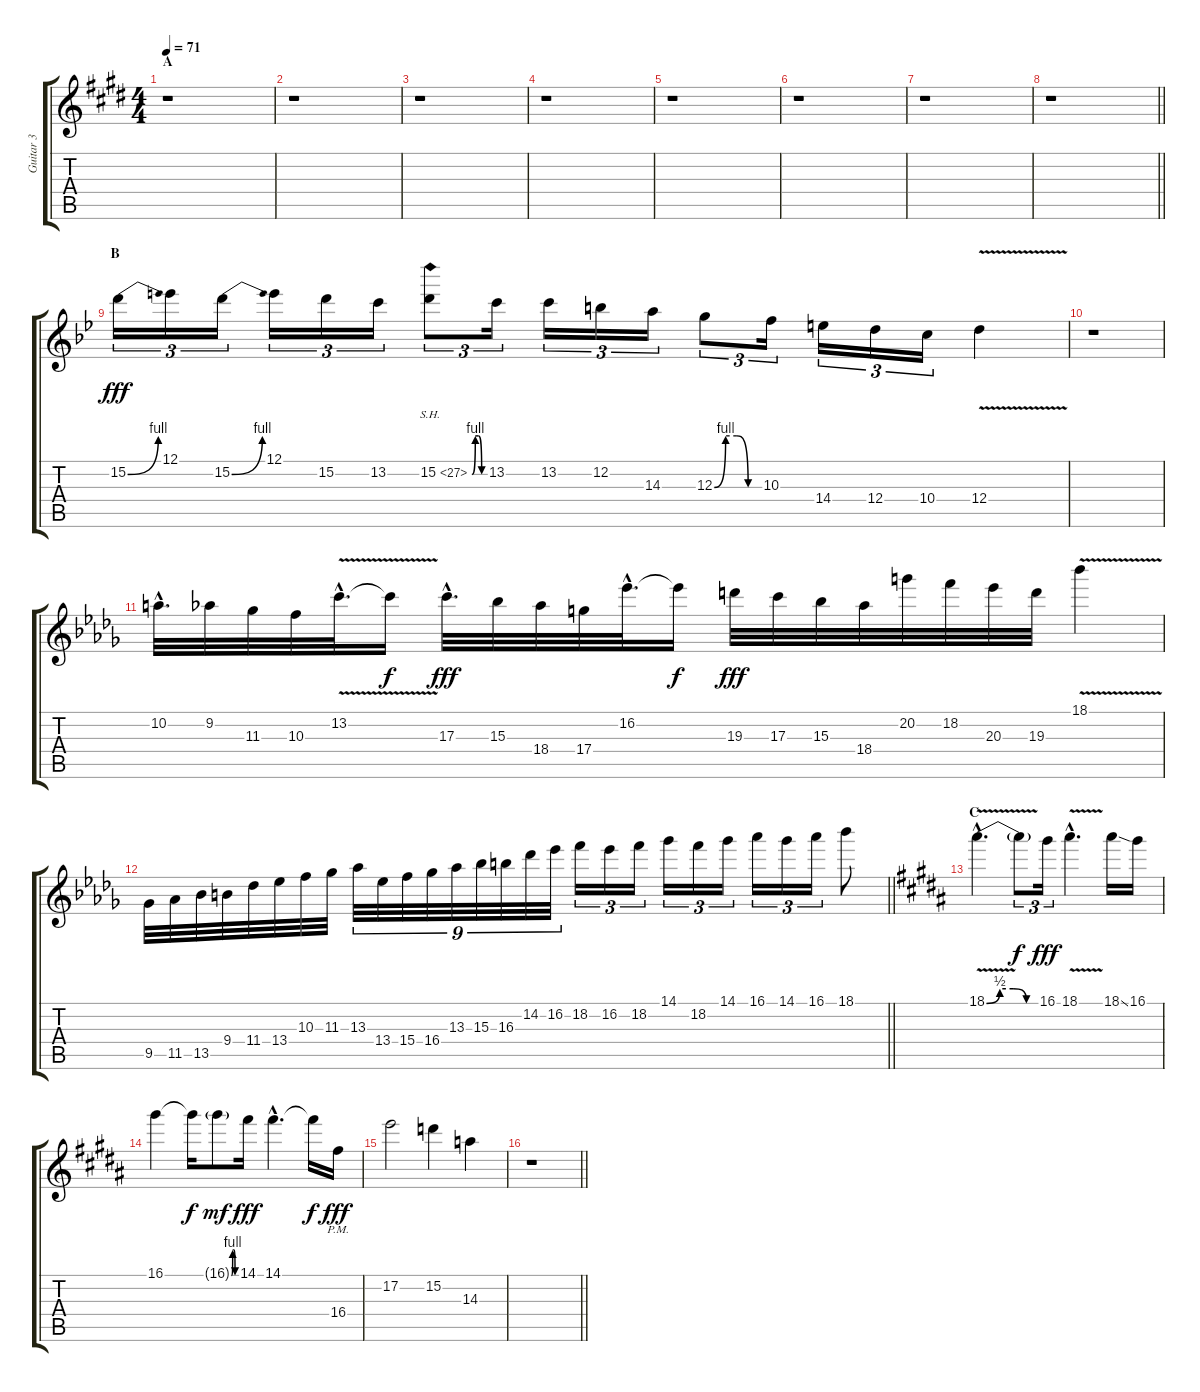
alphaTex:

\track ("Guitar 3" "Guitar 3") {instrument distortionguitar}
\staff {score tabs}
\tuning (E4 B3 G3 D3 A2 E2) {hide}
\ts (4 4)
\section ("" "A")
\tempo 71
\clef g2
\ks e
r.1{dy fff instrument distortionguitar} |
r.1 |
r.1 |
r.1 |
r.1 |
r.1 |
r.1 |
\barLineRight lightlight
r.1 |
\section ("" "B")
\ks bb
15.2{be (bend 0 0 60 4)}.16{tu (3 2)} 12.1.16{tu (3 2)} 15.2{be (bend 0 0 60 4)}.16{tu (3 2)} 12.1.16{tu (3 2)} 15.2.16{tu (3 2)} 13.2.16{tu (3 2)} 15.2{be (custom 0 0 15 4 30 4 45 0 60 0) sh 12}.8{tu (3 2)} 13.2.16{tu (3 2)} 13.2.16{tu (3 2)} 12.2.16{tu (3 2)} 14.3.16{tu (3 2)} 12.3{be (custom 0 0 15 4 30 4 45 0 60 0)}.8{tu (3 2)} 10.3.16{tu (3 2)} 14.4.16{tu (3 2)} 12.4.16{tu (3 2)} 10.4.16{tu (3 2)} 12.4{v}.4 |
r.1 |
\ks db
10.2{hac}.32{d} 9.2.32 11.3.32 10.3.32 13.2{v hac}.32{d} 13.2{t}.16{dy f} 17.3{hac}.32{d dy fff} 15.3.32 18.4.32 17.4.32 16.2{hac}.32{d} 16.2{t}.16{dy f} 19.3.32{dy fff} 17.3.32 15.3.32 18.4.32 20.2.32 18.2.32 20.3.32 19.3.32 18.1{v}.4 |
\barLineRight lightlight
9.5.32 11.5.32 13.5.32 9.4.32 11.4.32 13.4.32 10.3.32 11.3.32 13.3.32{tu (9 8)} 13.4.32{tu (9 8)} 15.4.32{tu (9 8)} 16.4.32{tu (9 8)} 13.3.32{tu (9 8)} 15.3.32{tu (9 8)} 16.3.32{tu (9 8)} 14.2.32{tu (9 8)} 16.2.32{tu (9 8)} 18.2.16{tu (3 2)} 16.2.16{tu (3 2)} 18.2.16{tu (3 2)} 14.1.16{tu (3 2)} 18.2.16{tu (3 2)} 14.1.16{tu (3 2)} 16.1.16{tu (3 2)} 14.1.16{tu (3 2)} 16.1.16{tu (3 2)} 18.1.8 |
\section ("" "C")
\ks b
18.1{be (custom 0 0 15 2 30 2 45 0 60 0) v hac}.4{d} 18.1{t}.8{tu (3 2) dy f} 16.1.16{tu (3 2) dy fff} 18.1{v hac}.4{d} 18.1{ss}.16 16.1.16 |
16.1.4 16.1{t}.16{dy f} 16.1{be (custom 0 0 15 4 30 4 45 0 60 0) g}.8{dy mf} 14.1.16{dy fff} 14.1{hac}.4{d} 14.1{t}.16{dy f} 16.4{pm}.16{dy fff} |
17.2.2 15.2.4 14.3.4 |
\barLineRight lightlight
r.1
